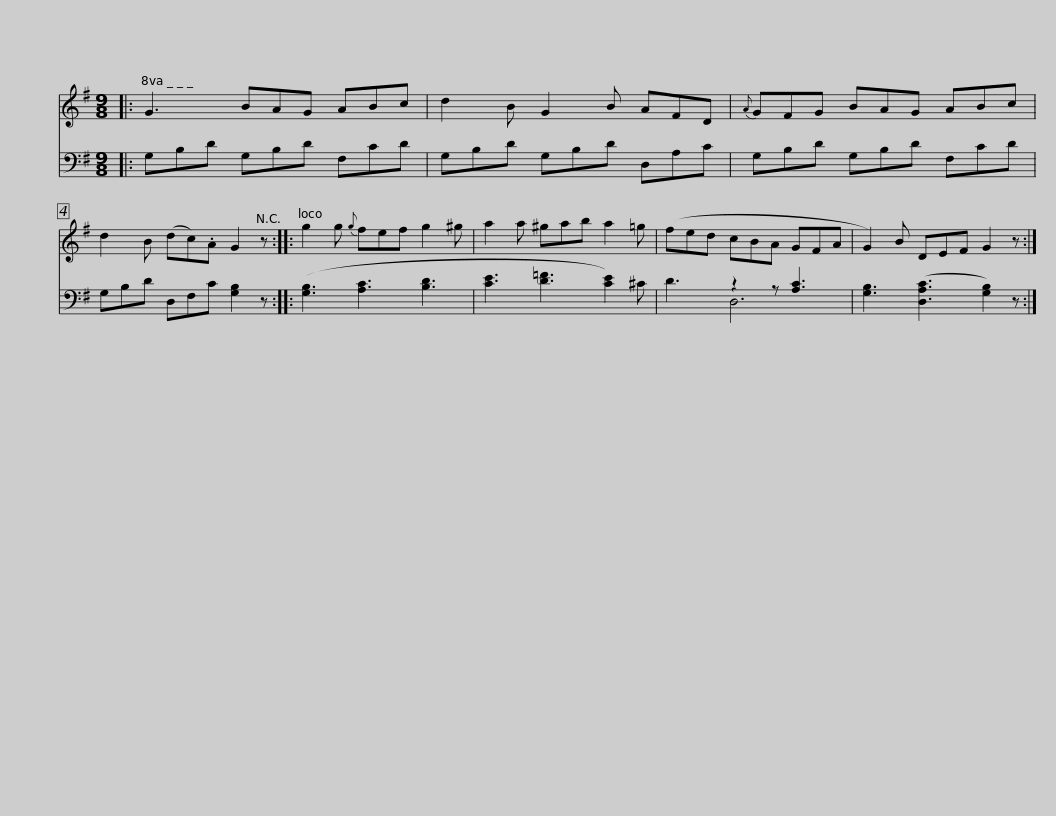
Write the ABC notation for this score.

X:1
%%score 1 ( 2 3 )
L:1/8
M:9/8
I:linebreak $
K:G
V:1 treble
V:2 bass
V:3 bass
V:1
|: G3 BAG ABc | d2 B G2 B AFD |{A} GFG BAG ABc | d2 B (dc).A G2 z ::$ g2 g{g} fef g2 ^g | %5
 a2 a ^gab a2 =g | (fed cBA GFA | G2) B DEF G2 z :| %8
V:2
|: G,B,D G,B,D F,CD | G,B,D G,B,D D,A,C | G,B,D G,B,D F,CD | G,B,D D,F,C [G,B,]2 z ::$ ([G,B,]3 [A,C]3 [B,D]3 | %5
 [CE]3 [D=F]3 [CE]2) ^C | x3 z2 z [A,C]3 | [G,B,]3 ([D,A,C]3 [G,B,]2) z :| %8
V:3
|: x9 | x9 | x9 | x9 ::$ x9 | %5
 x9 | D3 D,6 | x9 :| %8
